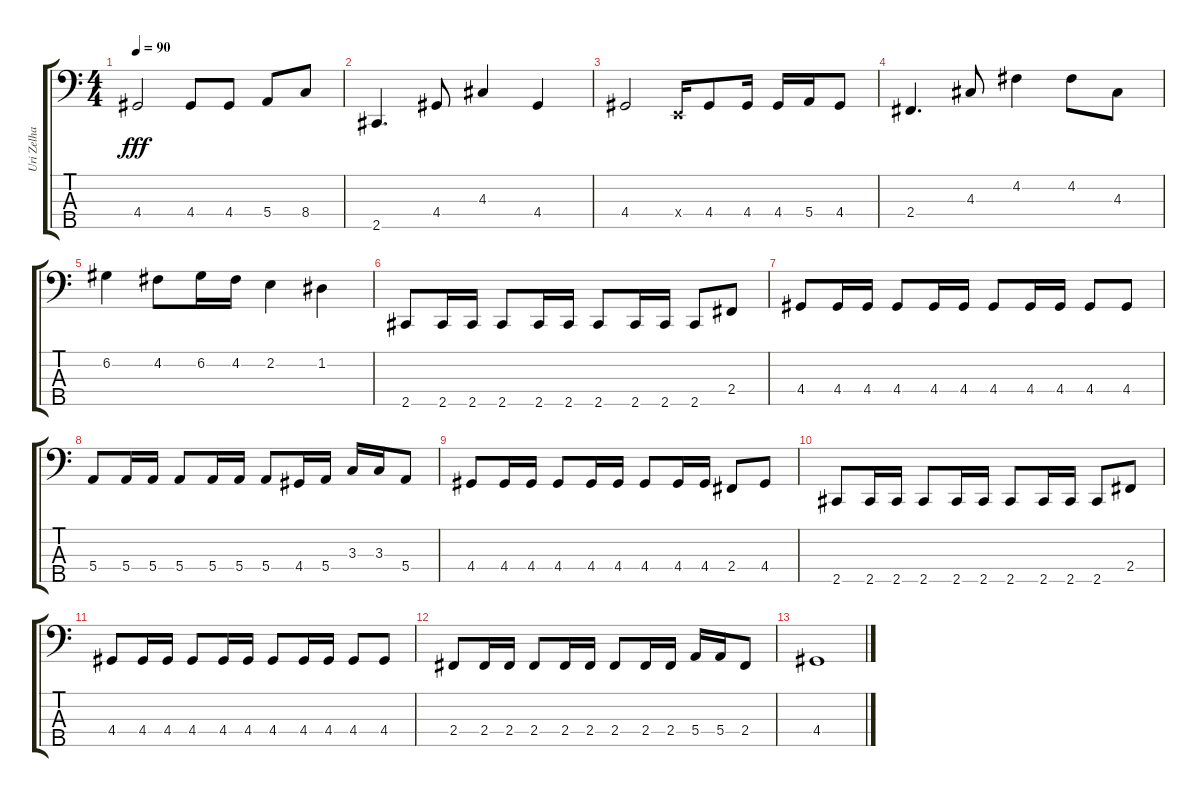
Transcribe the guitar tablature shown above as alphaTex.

\track ("Uri Zelha " "Uri Zelha ") {instrument electricbassfinger}
\staff {score tabs}
\tuning (G2 D2 A1 E1 B0) {hide}
\ts (4 4)
\tempo 90
\clef f4
\ks c
4.4.2{dy fff} 4.4.8 4.4.8 5.4.8 8.4.8 |
2.5.4{d} 4.4.8 4.3.4 4.4.4 |
4.4.2 0.4{x}.16 4.4.8 4.4.16 4.4.16 5.4.16 4.4.8 |
2.4.4{d} 4.3.8 4.2.4 4.2.8 4.3.8 |
6.2.4 4.2.8 6.2.16 4.2.16 2.2.4 1.2.4 |
2.5.8 2.5.16 2.5.16 2.5.8 2.5.16 2.5.16 2.5.8 2.5.16 2.5.16 2.5.8 2.4.8 |
4.4.8 4.4.16 4.4.16 4.4.8 4.4.16 4.4.16 4.4.8 4.4.16 4.4.16 4.4.8 4.4.8 |
5.4.8 5.4.16 5.4.16 5.4.8 5.4.16 5.4.16 5.4.8 4.4.16 5.4.16 3.3.16 3.3.16 5.4.8 |
4.4.8 4.4.16 4.4.16 4.4.8 4.4.16 4.4.16 4.4.8 4.4.16 4.4.16 2.4.8 4.4.8 |
2.5.8 2.5.16 2.5.16 2.5.8 2.5.16 2.5.16 2.5.8 2.5.16 2.5.16 2.5.8 2.4.8 |
4.4.8 4.4.16 4.4.16 4.4.8 4.4.16 4.4.16 4.4.8 4.4.16 4.4.16 4.4.8 4.4.8 |
2.4.8 2.4.16 2.4.16 2.4.8 2.4.16 2.4.16 2.4.8 2.4.16 2.4.16 5.4.16 5.4.16 2.4.8 |
4.4.1
